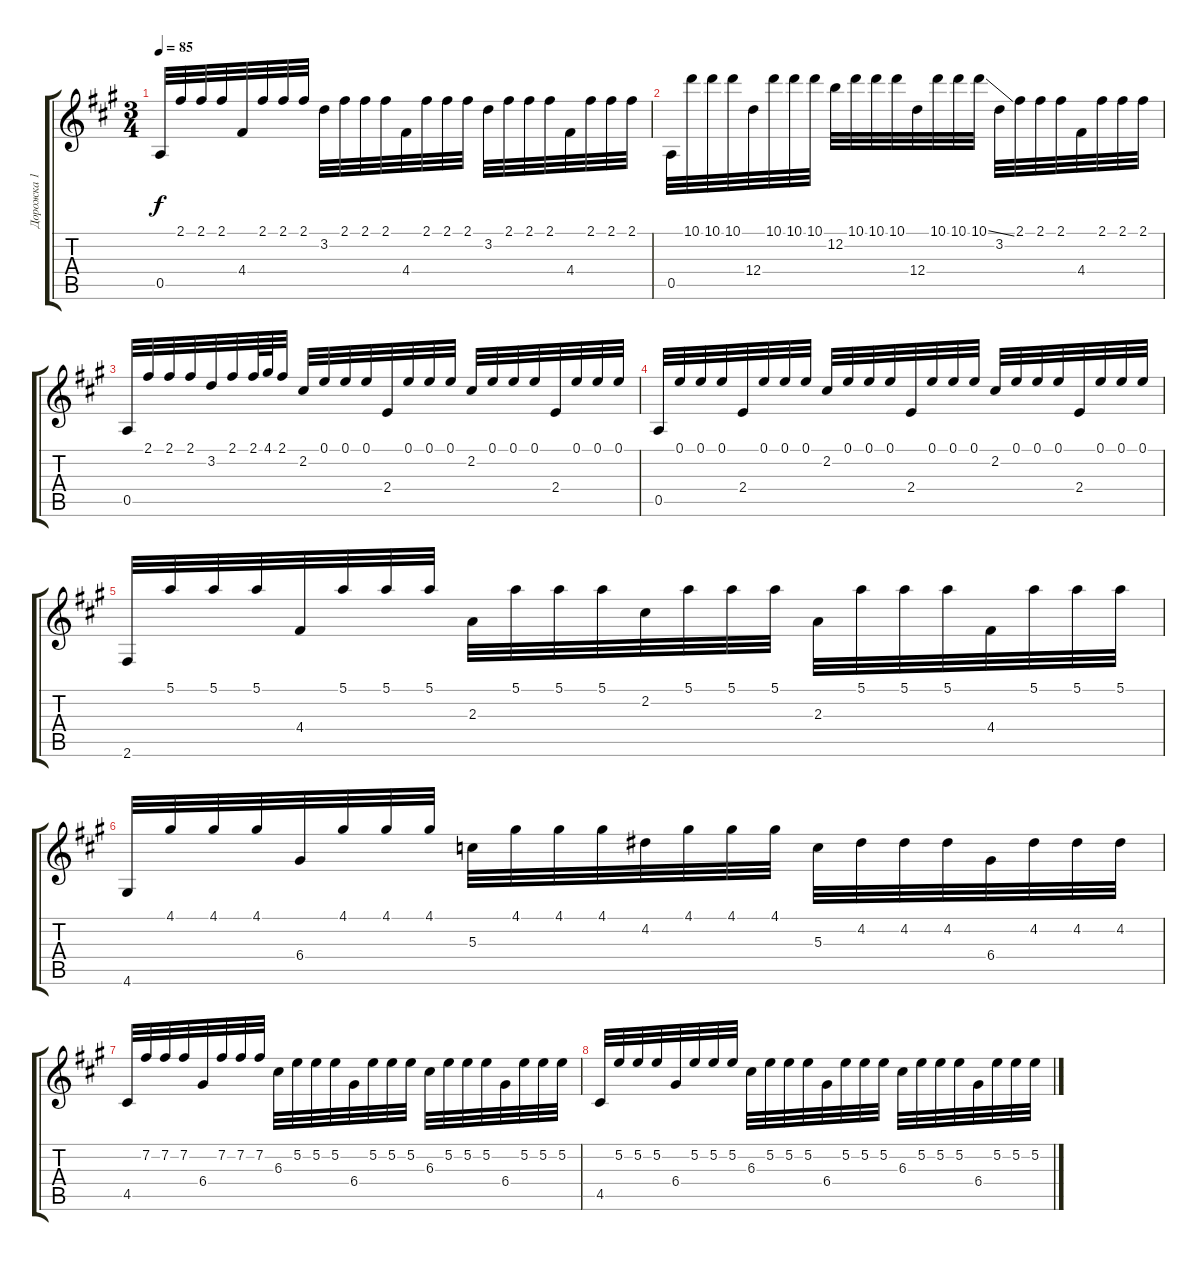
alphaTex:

\track ("Дорожка 1" "Дорожка 1") {instrument acousticguitarnylon}
\staff {score tabs}
\tuning (E4 B3 G3 D3 A2 E2) {hide}
\ts (3 4)
\tempo 85
\clef g2
\ks a
0.5.32{dy f} 2.1.32 2.1.32 2.1.32 4.4.32 2.1.32 2.1.32 2.1.32 3.2.32 2.1.32 2.1.32 2.1.32 4.4.32 2.1.32 2.1.32 2.1.32 3.2.32 2.1.32 2.1.32 2.1.32 4.4.32 2.1.32 2.1.32 2.1.32 |
0.5.32 10.1.32 10.1.32 10.1.32 12.4.32 10.1.32 10.1.32 10.1.32 12.2.32 10.1.32 10.1.32 10.1.32 12.4.32 10.1.32 10.1.32 10.1{ss}.32 3.2.32 2.1.32 2.1.32 2.1.32 4.4.32 2.1.32 2.1.32 2.1.32 |
0.5.32 2.1.32 2.1.32 2.1.32 3.2.32 2.1.32 2.1.64 4.1.64 2.1.32 2.2.32 0.1.32 0.1.32 0.1.32 2.4.32 0.1.32 0.1.32 0.1.32 2.2.32 0.1.32 0.1.32 0.1.32 2.4.32 0.1.32 0.1.32 0.1.32 |
0.5.32 0.1.32 0.1.32 0.1.32 2.4.32 0.1.32 0.1.32 0.1.32 2.2.32 0.1.32 0.1.32 0.1.32 2.4.32 0.1.32 0.1.32 0.1.32 2.2.32 0.1.32 0.1.32 0.1.32 2.4.32 0.1.32 0.1.32 0.1.32 |
2.6.32 5.1.32 5.1.32 5.1.32 4.4.32 5.1.32 5.1.32 5.1.32 2.3.32 5.1.32 5.1.32 5.1.32 2.2.32 5.1.32 5.1.32 5.1.32 2.3.32 5.1.32 5.1.32 5.1.32 4.4.32 5.1.32 5.1.32 5.1.32 |
4.6.32 4.1.32 4.1.32 4.1.32 6.4.32 4.1.32 4.1.32 4.1.32 5.3.32 4.1.32 4.1.32 4.1.32 4.2.32 4.1.32 4.1.32 4.1.32 5.3.32 4.2.32 4.2.32 4.2.32 6.4.32 4.2.32 4.2.32 4.2.32 |
4.5.32 7.2.32 7.2.32 7.2.32 6.4.32 7.2.32 7.2.32 7.2.32 6.3.32 5.2.32 5.2.32 5.2.32 6.4.32 5.2.32 5.2.32 5.2.32 6.3.32 5.2.32 5.2.32 5.2.32 6.4.32 5.2.32 5.2.32 5.2.32 |
4.5.32 5.2.32 5.2.32 5.2.32 6.4.32 5.2.32 5.2.32 5.2.32 6.3.32 5.2.32 5.2.32 5.2.32 6.4.32 5.2.32 5.2.32 5.2.32 6.3.32 5.2.32 5.2.32 5.2.32 6.4.32 5.2.32 5.2.32 5.2.32
